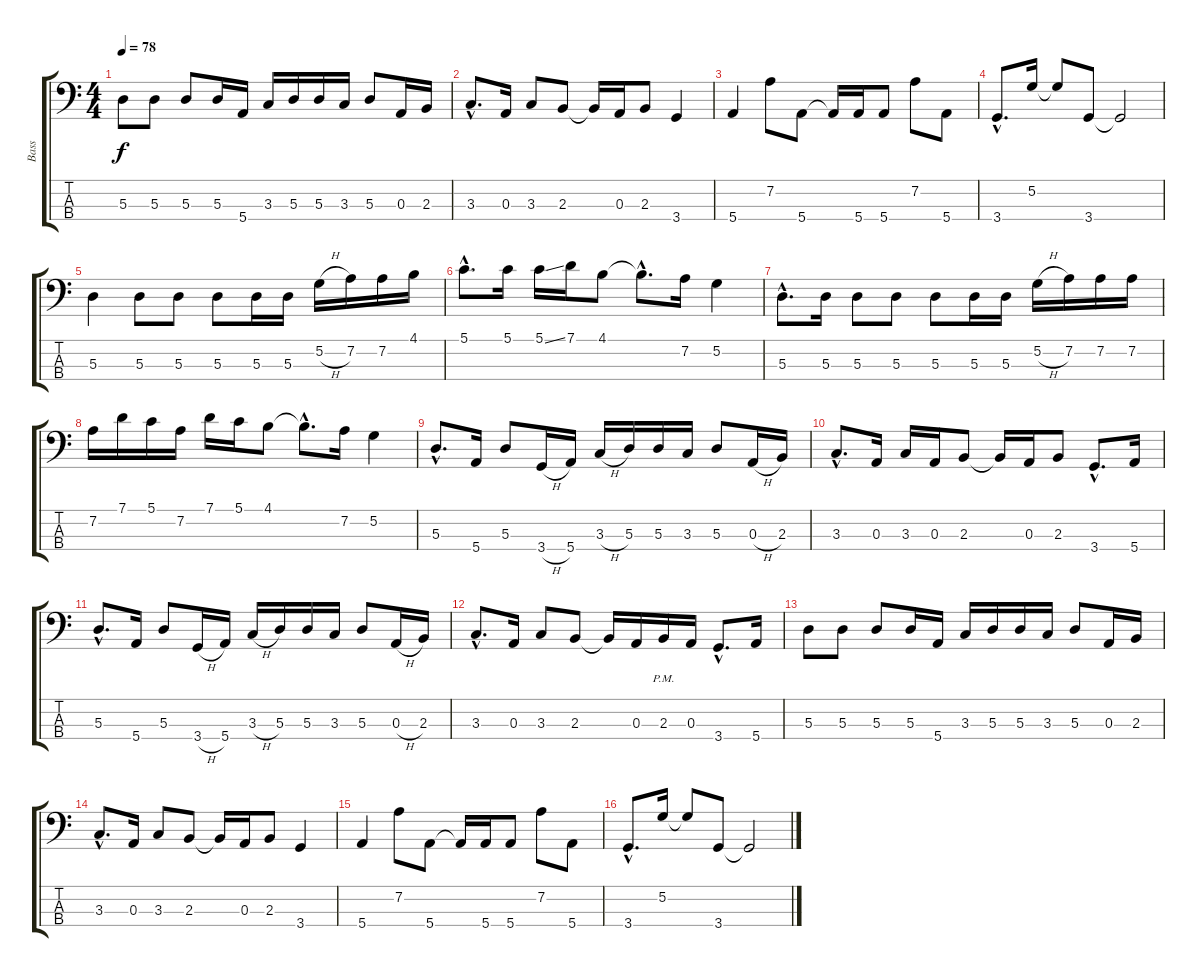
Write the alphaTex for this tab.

\track ("Bass" "Bass") {instrument electricbassfinger}
\staff {score tabs}
\tuning (G2 D2 A1 E1) {hide}
\ts (4 4)
\tempo 78
\clef f4
\ks c
5.3.8{dy f} 5.3.8 5.3.8 5.3.16 5.4.16 3.3.16 5.3.16 5.3.16 3.3.16 5.3.8 0.3.16 2.3.16 |
3.3{hac}.8{d} 0.3.16 3.3.8 2.3.8 2.3{t}.16 0.3.16 2.3.8 3.4.4 |
5.4.4 7.2.8 5.4.8 5.4{t}.16 5.4.16 5.4.8 7.2.8 5.4.8 |
3.4{hac}.8{d} 5.2.16 5.2{t}.8 3.4.8 3.4{t}.2 |
5.3.4 5.3.8 5.3.8 5.3.8 5.3.16 5.3.16 5.2{h}.16 7.2.16 7.2.16 4.1.16 |
5.1{hac}.8{d} 5.1.16 5.1{ss}.16 7.1.16 4.1.8 4.1{hac t}.8{d} 7.2.16 5.2.4 |
5.3{hac}.8{d} 5.3.16 5.3.8 5.3.8 5.3.8 5.3.16 5.3.16 5.2{h}.16 7.2.16 7.2.16 7.2.16 |
7.2.16 7.1.16 5.1.16 7.2.16 7.1.16 5.1.16 4.1.8 4.1{hac t}.8{d} 7.2.16 5.2.4 |
5.3{hac}.8{d} 5.4.16 5.3.8 3.4{h}.16 5.4.16 3.3{h}.16 5.3.16 5.3.16 3.3.16 5.3.8 0.3{h}.16 2.3.16 |
3.3{hac}.8{d} 0.3.16 3.3.16 0.3.16 2.3.8 2.3{t}.16 0.3.16 2.3.8 3.4{hac}.8{d} 5.4.16 |
5.3{hac}.8{d} 5.4.16 5.3.8 3.4{h}.16 5.4.16 3.3{h}.16 5.3.16 5.3.16 3.3.16 5.3.8 0.3{h}.16 2.3.16 |
3.3{hac}.8{d} 0.3.16 3.3.8 2.3.8 2.3{t}.16 0.3.16 2.3{pm}.16 0.3.16 3.4{hac}.8{d} 5.4.16 |
5.3.8 5.3.8 5.3.8 5.3.16 5.4.16 3.3.16 5.3.16 5.3.16 3.3.16 5.3.8 0.3.16 2.3.16 |
3.3{hac}.8{d} 0.3.16 3.3.8 2.3.8 2.3{t}.16 0.3.16 2.3.8 3.4.4 |
5.4.4 7.2.8 5.4.8 5.4{t}.16 5.4.16 5.4.8 7.2.8 5.4.8 |
3.4{hac}.8{d} 5.2.16 5.2{t}.8 3.4.8 3.4{t}.2
